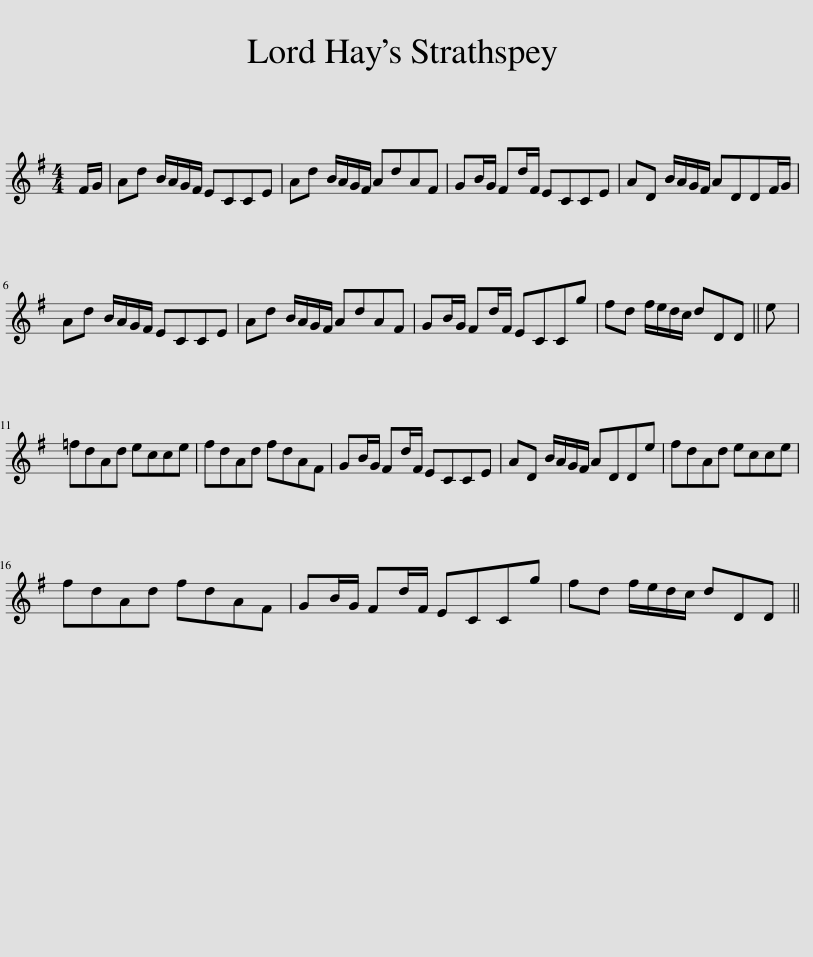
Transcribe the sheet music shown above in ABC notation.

X:1
L:1/8
M:4/4
I:linebreak $
K:G
V:1 treble
V:1
 F/G/ | Ad B/A/G/F/ ECCE | Ad B/A/G/F/ AdAF | GB/G/ Fd/F/ ECCE | AD B/A/G/F/ ADDF/G/ |$ %5
 Ad B/A/G/F/ ECCE | Ad B/A/G/F/ AdAF | GB/G/ Fd/F/ ECCg | fd f/e/d/c/ dDD || e |$ %10
 =fdAd ecce | fdAd fdAF | GB/G/ Fd/F/ ECCE | AD B/A/G/F/ ADDe | fdAd ecce |$ %15
 fdAd fdAF | GB/G/ Fd/F/ ECCg | fd f/e/d/c/ dDD || %18
